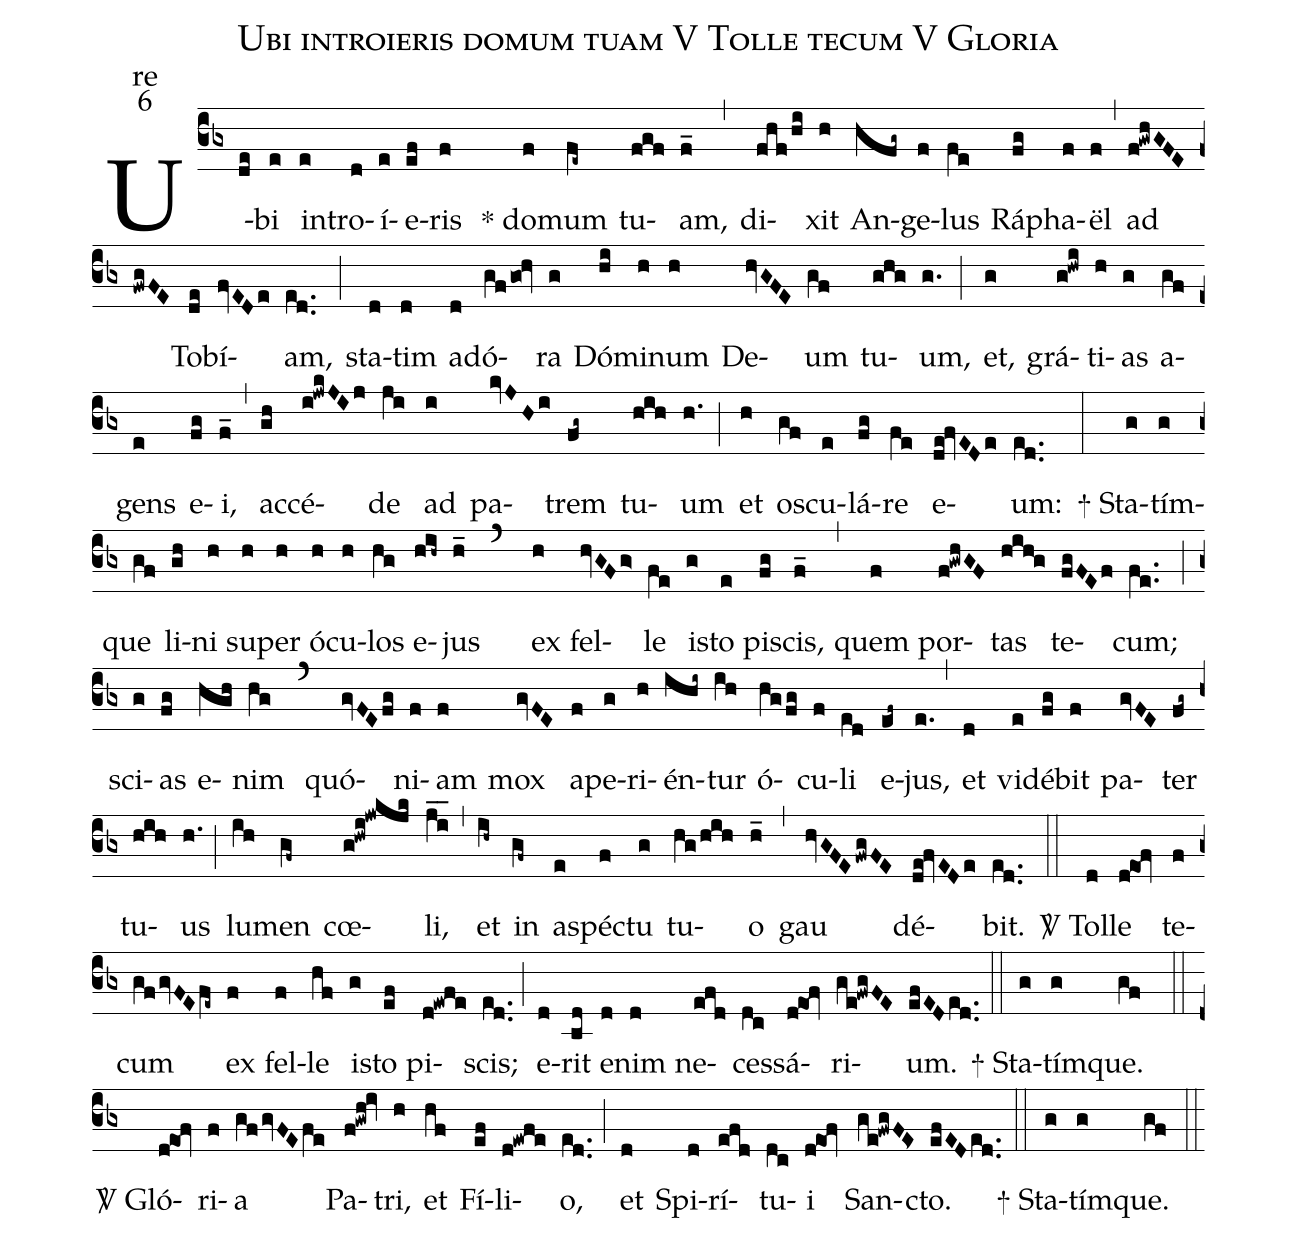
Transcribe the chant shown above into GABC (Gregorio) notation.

name:Ubi introieris domum tuam V Tolle tecum V Gloria;
office-part:re;
mode:6;
%%
(cb3) U(de)bi(e) in(e)tro(d)í(e)e(ef)ris (f)
<sp>*</sp> do(f)mum(fe~) tu(fgf)am,(f_) (,)
di(fhf/hi)xit(h) An(hfg~)ge(f)lus(fe) Rá(fg)pha(f)ël(f) (,)
ad(f!gwhGFEfwgFE) To(de)bí(fvEDe)am,(ed..) (;)
sta(d)tim(d) ad(d)ó(gf/go0!hv)ra(g) Dó(hi)mi(h)num(h) De(hvGFE)um(gf) tu(ghg)um,(g.) (;)
et,(g) grá(g!hwi)ti(h)as(g) a(gf)gens(e) e(fg)i,(f_) (,)
ac(gh)cé(i!jwkJIj)de(ji) ad(i) pa(kvJHi)trem(fg~) tu(hih)um(h.) (;)
et(h) o(gf)scu(e)lá(fg)re(fe) e(de@fvEDe)um:(ed..) (:)
<sp>+</sp> Sta(g)tím(g)que(gf) li(gh)ni(h) su(h)per(h) ó(h)cu(h)los(hg) e(hih~)jus(h_ `)
ex(h) fel(hvGFg>)le(fe) i(g)sto(e) pi(fg)scis,(f_) (,)
quem(f) por(f!gwhGF)tas(hih!g) te(fgFEf)cum;(fe..) (;)
sci(g)as(fg) e(hgh)nim(hg `) quó(gvFEfg)ni(f)am(f) mox(gvFE) a(f)pe(g)ri(h)én(ihi~)tur(ih) ó(hg/fg)cu(f)li(ed) e(ef~)jus,(e.) (,)
et(d) vi(e)dé(fg)bit(f) pa(gvFE)ter(fg~) tu(hih)us(h.) (;)
lu(ih)men(gf~) cœ(g@hwi@jwkjk)li,(ji__) (,)
et(ih~) in(gf~) a(e)spéc(f)tu(g) tu(hg/hih)o(h_) (,)
gau(hvGFEfwgFE) dé(de@fvEDe)bit.(ed..) (::)
<sp>V/</sp> Tol(d)le(d!eo@fv) te(f)cum(gfgvFEfe~) ex(f) fel(f)le(hf) i(g)sto(ef) pi(d!ewfe)scis;(ed..) (;)
e(d)rit(bd) e(d)nim(d) ne(efd)ces(dc)sá(d!eo@fv)ri(ge!fwgFE)um.(efEDed..) (::)
<sp>+</sp> Sta(g)tím(g)que.(gf) (::)
<sp>V/</sp> Gló(d!eo@fv)ri(f)a(gfgvFEfe) Pa(f@gwh@iv)tri,(h) et(hf)
Fí(ef)li(d!ewfe)o,(ed..) (;)
et(d) Spi(d)rí(efd)tu(dc)i(d!eo@fv) San(ge!fwgFE>)cto.(efEDed..) (::)
<sp>+</sp> Sta(g)tím(g)que.(gf) (::)
